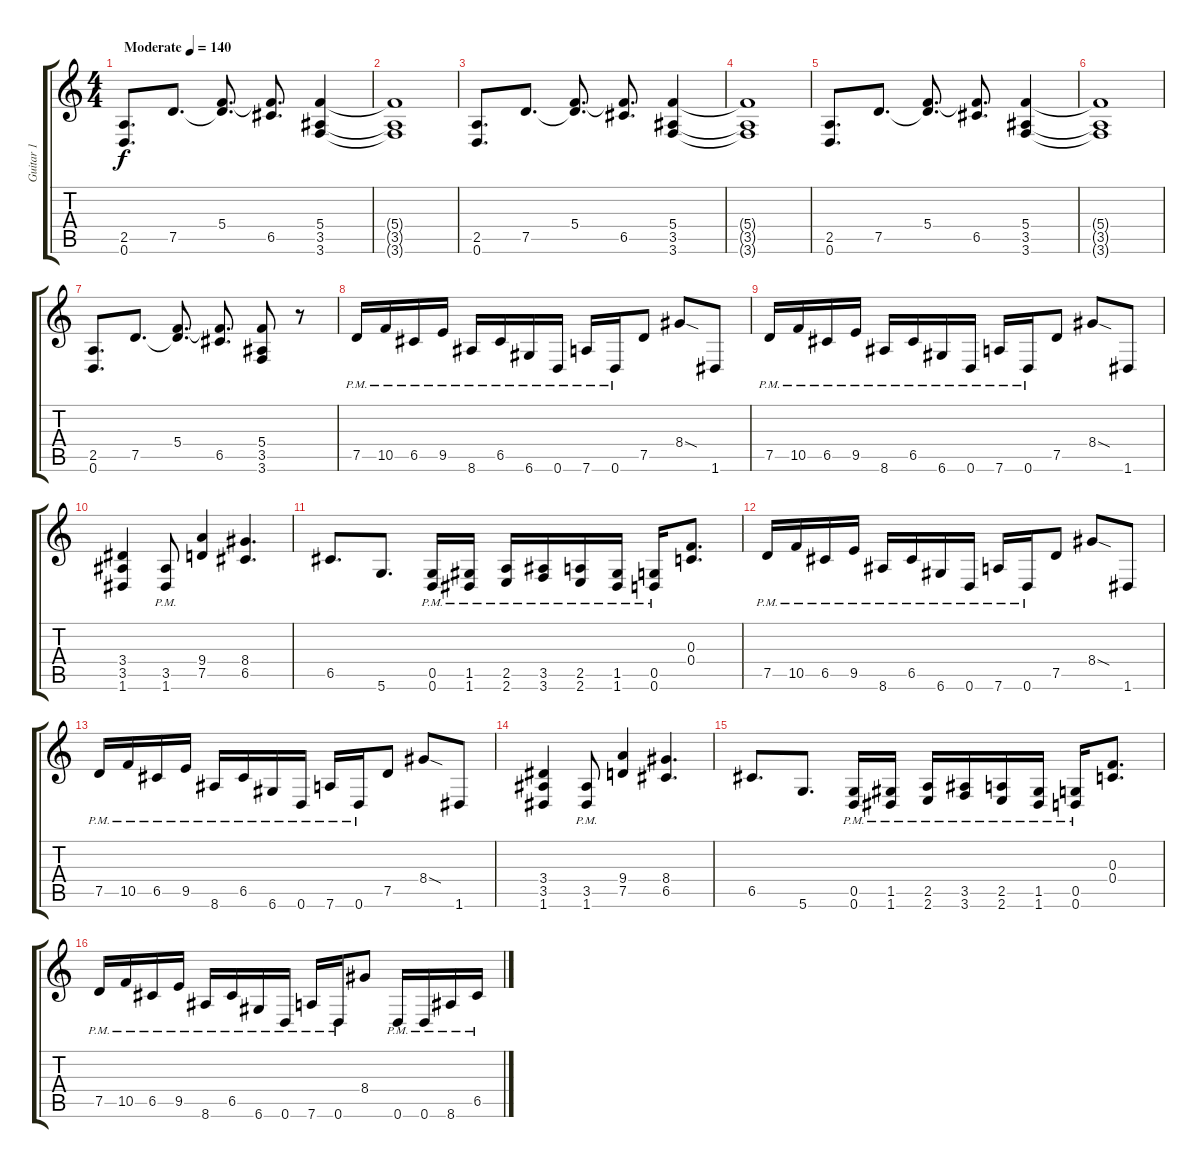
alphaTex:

\track ("Guitar 1" "Guitar 1") {instrument distortionguitar}
\staff {score tabs}
\tuning (D4 A3 F3 C3 G2 D2) {hide}
\ts (4 4)
\tempo (140 "Moderate")
\clef g2
\ks c
(2.5 0.6).8{d dy f instrument distortionguitar} 7.5.8{d} (5.4 7.5{t}).8{d} (5.4{t} 6.5).8{d} (5.4 3.5 3.6).4 |
(5.4{t} 3.5{t} 3.6{t}).1 |
(2.5 0.6).8{d} 7.5.8{d} (5.4 7.5{t}).8{d} (5.4{t} 6.5).8{d} (5.4 3.5 3.6).4 |
(5.4{t} 3.5{t} 3.6{t}).1 |
(2.5 0.6).8{d} 7.5.8{d} (5.4 7.5{t}).8{d} (5.4{t} 6.5).8{d} (5.4 3.5 3.6).4 |
(5.4{t} 3.5{t} 3.6{t}).1 |
(2.5 0.6).8{d} 7.5.8{d} (5.4 7.5{t}).8{d} (5.4{t} 6.5).8{d} (5.4 3.5 3.6).8 r.8 |
7.5{pm}.16 10.5{pm}.16 6.5{pm}.16 9.5{pm}.16 8.6{pm}.16 6.5{pm}.16 6.6{pm}.16 0.6{pm}.16 7.6{pm}.16 0.6{pm}.16 7.5.8 8.4{sod}.8 1.6.8 |
7.5{pm}.16 10.5{pm}.16 6.5{pm}.16 9.5{pm}.16 8.6{pm}.16 6.5{pm}.16 6.6{pm}.16 0.6{pm}.16 7.6{pm}.16 0.6{pm}.16 7.5.8 8.4{sod}.8 1.6.8 |
(3.4 3.5 1.6).4 (3.5{pm} 1.6{pm}).8 (9.4 7.5).4 (8.4 6.5).4{d} |
6.5.8{d} 5.6.8{d} (0.5{pm} 0.6{pm}).16 (1.5{pm} 1.6{pm}).16 (2.5{pm} 2.6{pm}).16 (3.5{pm} 3.6{pm}).16 (2.5{pm} 2.6{pm}).16 (1.5{pm} 1.6{pm}).16 (0.5{pm} 0.6{pm}).16 (0.3 0.4).8{d} |
7.5{pm}.16 10.5{pm}.16 6.5{pm}.16 9.5{pm}.16 8.6{pm}.16 6.5{pm}.16 6.6{pm}.16 0.6{pm}.16 7.6{pm}.16 0.6{pm}.16 7.5.8 8.4{sod}.8 1.6.8 |
7.5{pm}.16 10.5{pm}.16 6.5{pm}.16 9.5{pm}.16 8.6{pm}.16 6.5{pm}.16 6.6{pm}.16 0.6{pm}.16 7.6{pm}.16 0.6{pm}.16 7.5.8 8.4{sod}.8 1.6.8 |
(3.4 3.5 1.6).4 (3.5{pm} 1.6{pm}).8 (9.4 7.5).4 (8.4 6.5).4{d} |
6.5.8{d} 5.6.8{d} (0.5{pm} 0.6{pm}).16 (1.5{pm} 1.6{pm}).16 (2.5{pm} 2.6{pm}).16 (3.5{pm} 3.6{pm}).16 (2.5{pm} 2.6{pm}).16 (1.5{pm} 1.6{pm}).16 (0.5{pm} 0.6{pm}).16 (0.3 0.4).8{d} |
7.5{pm}.16 10.5{pm}.16 6.5{pm}.16 9.5{pm}.16 8.6{pm}.16 6.5{pm}.16 6.6{pm}.16 0.6{pm}.16 7.6{pm}.16 0.6{pm}.16 8.4.8 0.6{pm}.16 0.6{pm}.16 8.6{pm}.16 6.5{pm}.16
